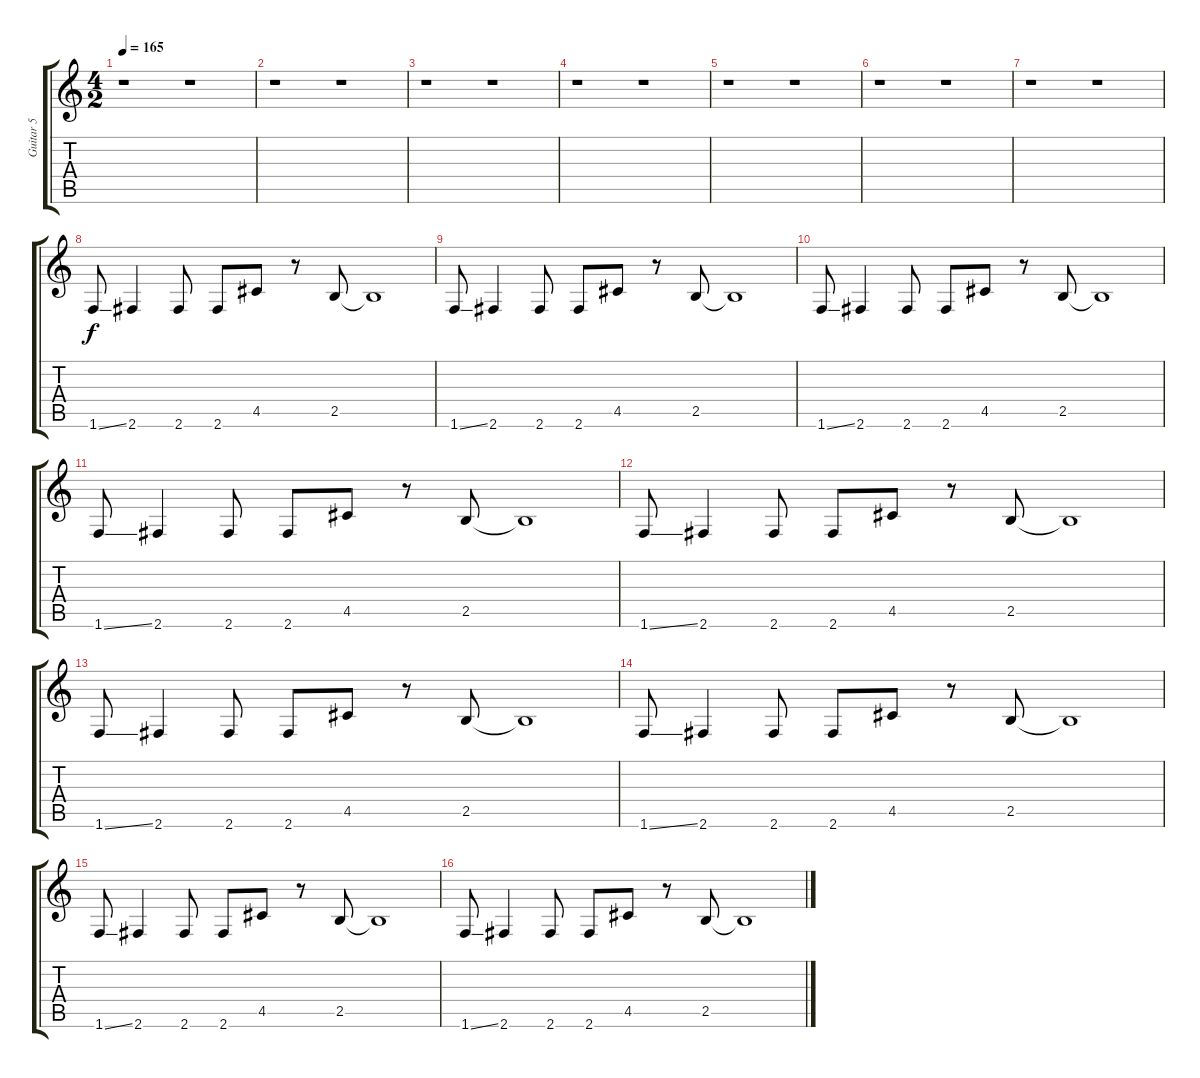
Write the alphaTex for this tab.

\track ("Guitar 5" "Guitar 5") {instrument acousticguitarsteel}
\staff {score tabs}
\tuning (E4 B3 G3 D3 A2 E2) {hide}
\ts (4 2)
\tempo 165
\clef g2
\ks c
r.1{dy f} r.1 |
r.1 r.1 |
r.1 r.1 |
r.1 r.1 |
r.1 r.1 |
r.1 r.1 |
r.1 r.1 |
1.6{ss}.8 2.6.4 2.6.8 2.6.8 4.5.8 r.8 2.5.8 2.5{t}.1 |
1.6{ss}.8 2.6.4 2.6.8 2.6.8 4.5.8 r.8 2.5.8 2.5{t}.1 |
1.6{ss}.8 2.6.4 2.6.8 2.6.8 4.5.8 r.8 2.5.8 2.5{t}.1 |
1.6{ss}.8 2.6.4 2.6.8 2.6.8 4.5.8 r.8 2.5.8 2.5{t}.1 |
1.6{ss}.8 2.6.4 2.6.8 2.6.8 4.5.8 r.8 2.5.8 2.5{t}.1 |
1.6{ss}.8 2.6.4 2.6.8 2.6.8 4.5.8 r.8 2.5.8 2.5{t}.1 |
1.6{ss}.8 2.6.4 2.6.8 2.6.8 4.5.8 r.8 2.5.8 2.5{t}.1 |
1.6{ss}.8 2.6.4 2.6.8 2.6.8 4.5.8 r.8 2.5.8 2.5{t}.1 |
1.6{ss}.8 2.6.4 2.6.8 2.6.8 4.5.8 r.8 2.5.8 2.5{t}.1
